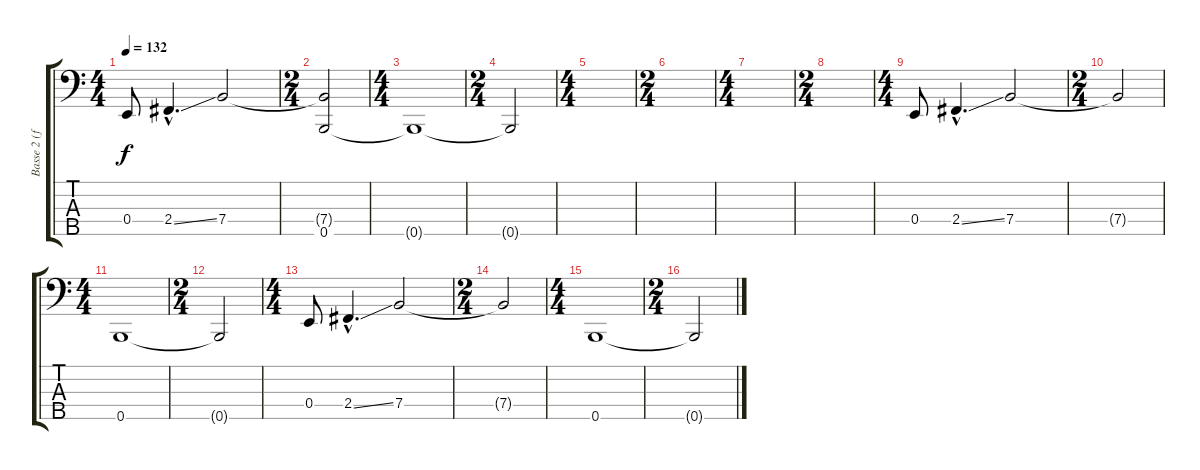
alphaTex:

\track ("Basse 2 (fade in)" "Basse 2 (f") {instrument fretlessbass}
\staff {score tabs}
\tuning (G2 D2 A1 E1 B0) {hide}
\ts (4 4)
\tempo 132
\clef f4
\ks c
0.4.8{dy f} 2.4{ss hac}.4{d} 7.4.2 |
\ts (2 4)
(7.4{t} 0.5).2 |
\ts (4 4)
0.5{t}.1 |
\ts (2 4)
0.5{t}.2 |
\ts (4 4)
|
\ts (2 4)
|
\ts (4 4)
|
\ts (2 4)
|
\ts (4 4)
0.4.8 2.4{ss hac}.4{d} 7.4.2 |
\ts (2 4)
7.4{t}.2 |
\ts (4 4)
0.5.1 |
\ts (2 4)
0.5{t}.2 |
\ts (4 4)
0.4.8 2.4{ss hac}.4{d} 7.4.2 |
\ts (2 4)
7.4{t}.2 |
\ts (4 4)
0.5.1 |
\ts (2 4)
0.5{t}.2
